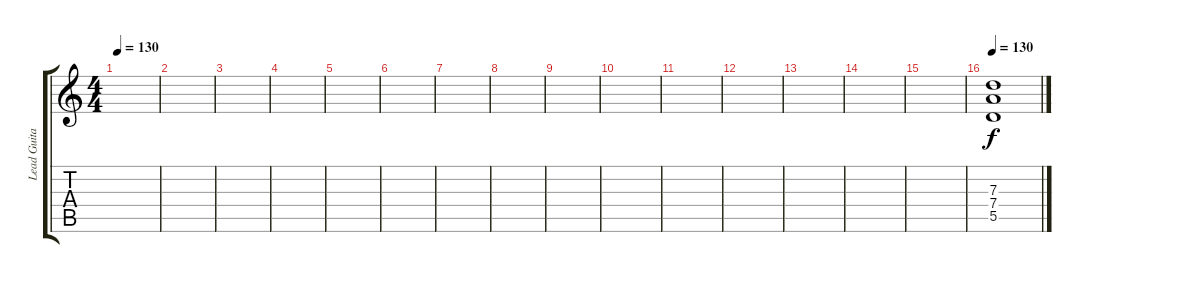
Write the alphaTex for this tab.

\track ("Lead Guitar 2" "Lead Guita") {instrument distortionguitar}
\staff {score tabs}
\tuning (E4 B3 G3 D3 A2 D2) {hide}
\ts (4 4)
\tempo 130
\clef g2
\ks c
|
|
|
|
|
|
|
|
|
|
|
|
|
|
|
\tempo 130
(7.3 7.4 5.5).1
